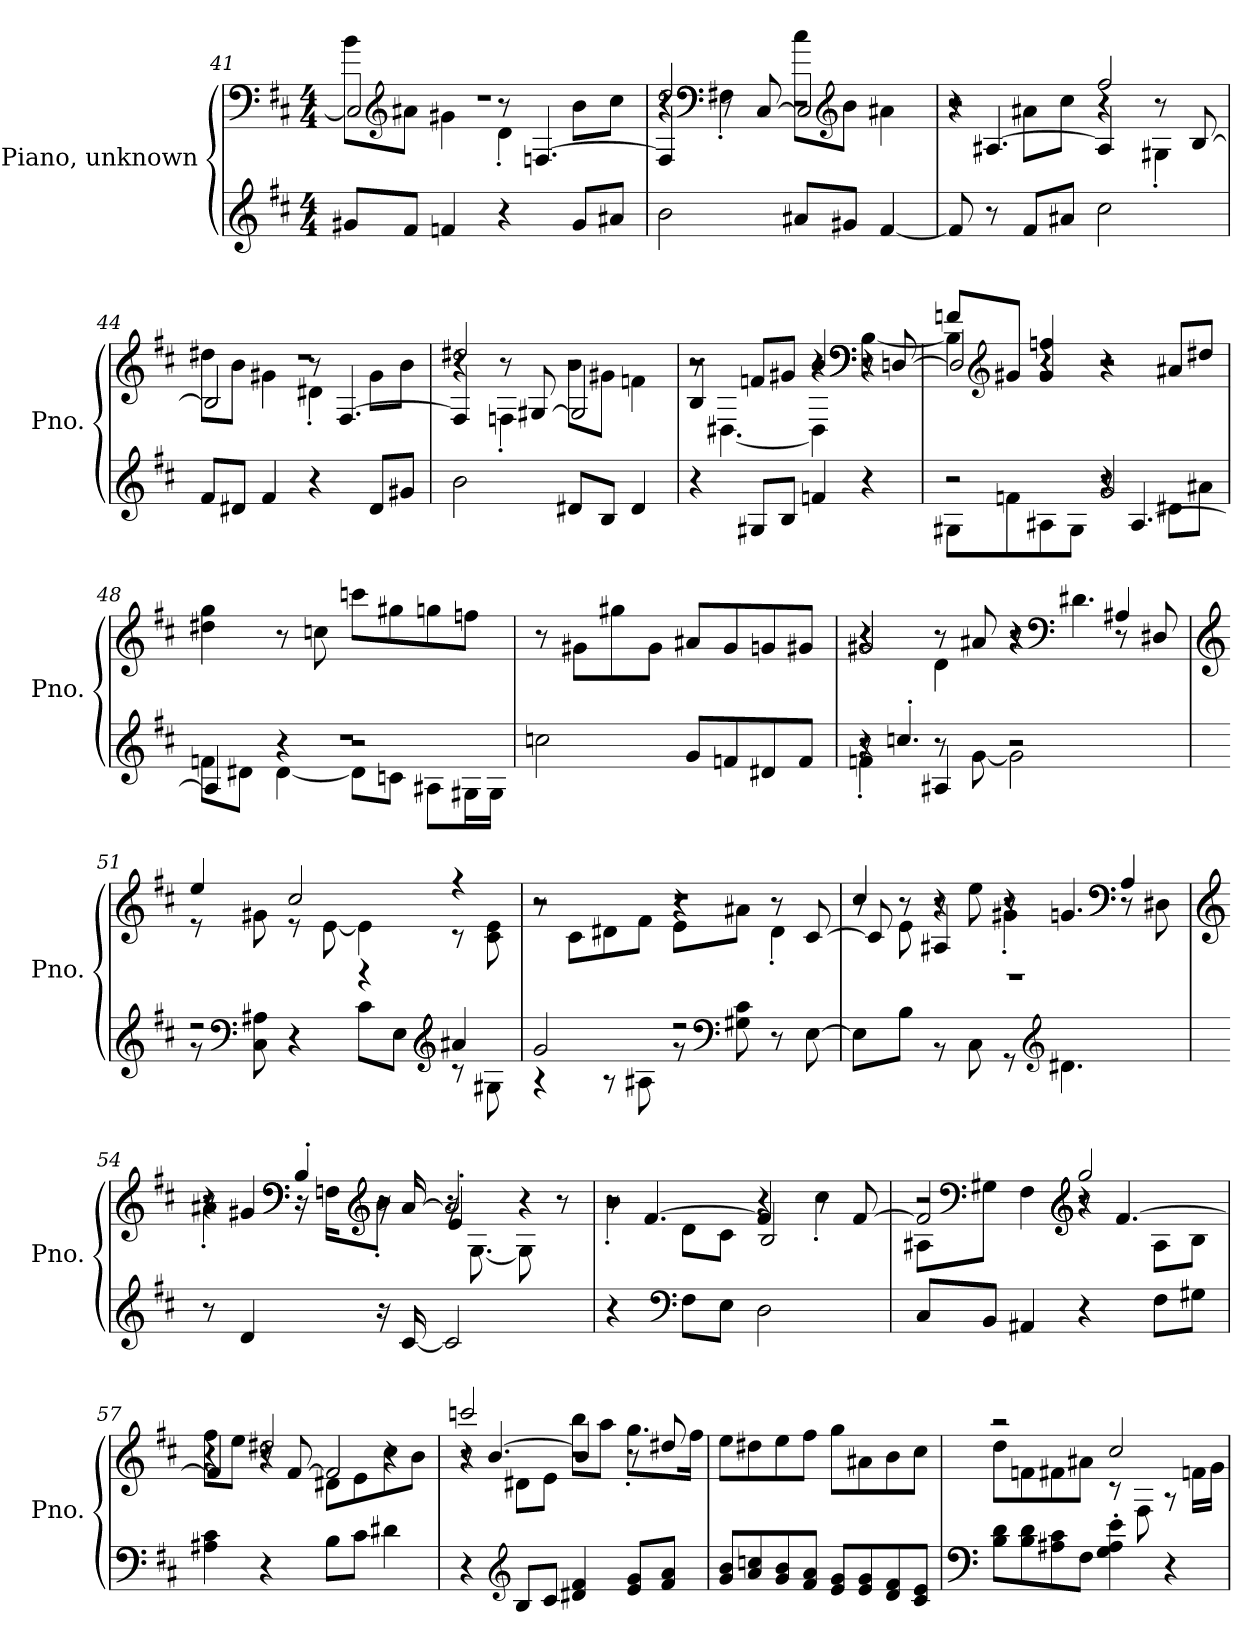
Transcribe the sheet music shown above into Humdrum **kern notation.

**kern	**kern
*part1	*part1
*staff2	*staff1
*I"Piano, unknown	*
*I'Pno.	*
*clefG2	*clefF4
*k[f#c#]	*k[f#c#]
*M4/4	*M4/4
=41	=41
*	*^
*	*	*^
8g#X/L	1r	8b\L	2C#/]
*	*clefG2	*	*
8f#/J	.	8a#X\J	.
4fn/	.	4g#X\	.
4r	.	4d'\	8r
.	.	.	[4.Fn/
8g#/L	.	8b\L	.
8a#X/J	.	8cc#\J	.
!!LO:LB:g=z	!!	!!
=42	=42	=42	=42
2b\	2dd/	4r	4F/]
*	*clefF4	*	*
.	.	4F#X'\	8r
.	.	.	[8C#/
8a#X/L	2r	8cc#\L	2C#/]
*	*clefG2	*	*
8g#X/J	.	8b\J	.
[4f#/	.	4a#X\	.
=43	=43	=43	=43
8f#/]	2r	4r	8r
8r	.	.	[4.A#X/
8f#/L	.	8a#X\L	.
8a#X/J	.	8cc#\J	.
2cc#\	2ff#/	4r	4A#/]
.	.	4G#X'\	8r
.	.	.	[8B/
=44	=44	=44	=44
8f#/L	1r	8dd#X\L	2B/]
8d#X/J	.	8b\J	.
4f#/	.	4g#X\	.
4r	.	4d#X'\	8r
.	.	.	[4.F#/
8d#/L	.	8g#\L	.
8g#X/J	.	8b\J	.
!!LO:LB:g=z	!!	!!
=45	=45	=45	=45
2b\	2dd#X/	4r	4F#/]
.	.	4Fn'\	8r
.	.	.	[8G#X/
8d#X/L	2r	8b\L	2G#/]
8B/J	.	8g#X\J	.
4d#/	.	4fn\	.
=46	=46	=46	=46
4r	4B'/	8r	2r
.	.	[4.D#X\	.
8G#X/L	8fn/L	.	.
8B/J	8g#X/J	.	.
4fn/	4b/	4D#\]	4r
*	*clefF4	*	*
4r	4r	[4B\	8r
.	.	.	[8Dn/
=47	=47	=47	=47
*^	*	*	*
*	*^	*	*	*
2r	8G#X\L	2r	8fn/L	4B\]	2D/]
*	*	*	*clefG2	*	*
.	8fn\	.	8g#X/J	.	.
.	8A#X\	.	4g#/ 4ffn/	4r	.
.	8G#\J	.	.	.	.
2g/	4r	8r	4r	2r	2r
.	.	[4.A#/	.	.	.
.	8d#X\L	.	8a#X/L	.	.
.	8a#X\J	.	8dd#X/J	.	.
*	*	*	*v	*v	*v
!!LO:LB:g=z
=48	=48	=48	=48
1r	8fn\L	4A#/]	4dd#X\ 4gg\
.	8d#X\J	.	.
.	[4d#\	4r	8r
.	.	.	8ccn\
.	8d#\L]	2r	8cccn\L
.	8cn\J	.	8gg#X\
.	8A#X\L	.	8ggn\
.	16G#X\L	.	8ffn\J
.	16G#\JJ	.	.
*v	*v	*v	*
=49	=49
2ccn\	8r
.	8g#X\L
.	8gg#X\
.	8g#\J
8g/L	8a#X/L
8fn/	8g#/
8d#X/	8gn/
8f/J	8g#X/J
!!LO:LB:g=z
=50	=50
*^	*^
*	*^	*	*^
8r	4fn'\	4r	2g#X/	4r	4r
4.ccn'/	.	.	.	.	.
.	8r	4A#X/	.	4d\	8r
.	[8g\	.	.	.	8a#X/
2r	2g\]	2r	4r	8r	4r
*	*	*	*clefF4	*	*
.	.	.	.	4.d#X\	.
.	.	.	4A#X/	.	8r
.	.	.	.	.	8D#X/
*v	*v	*v	*	*	*
*	*v	*v	*v
=51	=51
*	*clefG2
*^	*^
2r	8r	4ee/	8r
*clefF4	*	*	*
.	8C#\ 8A#X\	.	8g#X\
.	4r	2cc#/	8r
.	.	.	[8e\
4r	8c#\L	.	4e\]
.	8E\J	.	.
*clefG2	*	*	*
4a#X/	8r	4r	8r
.	8G#X\	.	8c#\ 8e\
!!LO:PB:g=z
=52	=52	=52	=52
*	*	*	*^
2g/	4r	1r	8r	2r
.	.	.	8c#\L	.
.	8r	.	8d#X\	.
.	8A#X\	.	8f#\J	.
2r	8r	.	8e\L	4r
*clefF4	*	*	*	*
.	8G#X\ 8c#\	.	8a#X\J	.
.	8r	.	4d#'\	8r
.	[8E\	.	.	[8c#/
=53	=53	=53	=53	=53
1r	8E\L]	4cc#/	8r	8c#/]
.	8B\J	.	8e\	8r
.	8r	4r	8r	4A#X/
.	8C#\	.	8ee\	.
.	8r	8r	4g#X'\	4r
*clefG2	*	*	*	*
.	4.d#X\	4.gn/	.	.
*	*	*clefF4	*	*
.	.	.	8r	4A#/
.	.	.	8D#X\	.
*v	*v	*	*	*
!!LO:LB:g=z	!!	!!
=54	=54	=54	=54
*	*clefG2	*	*
8r	8r	4a#X'\	4r
4d/	4g#X/	.	.
*	*clefF4	*	*
.	.	16r	4B'/
.	.	16Fn\KL	.
*	*clefG2	*	*
16r	16r	8b'\J	.
[16c#/	[16a#/	.	.
2c#/]	2a#/]	16r	4e'/
.	.	[8.G\	.
.	.	8G\]	4r
.	.	8r	.
=55	=55	=55	=55
4r	8r	4b'\	2r
.	[4.f#/	.	.
*clefF4	*	*	*
8F#\L	.	8d\L	.
8E\J	.	8c#\J	.
2D\	4f#/]	4r	2B/
.	8r	4cc#'\	.
.	[8f#/	.	.
=56	=56	=56	=56
8C#/L	2f#/]	8A#X\L	2r
*	*clefF4	*	*
8BB/J	.	8G#X\J	.
4AA#X/	.	4F#\	.
*	*clefG2	*	*
4r	2gg/	4r	8r
.	.	.	[4.f#/
8F#\L	.	8A#\L	.
8G#X\J	.	8B\J	.
!!LO:LB:g=z	!!	!!
=57	=57	=57	=57
4A#X\ 4c#\	4r	8ff#\L	4f#/]
.	.	8ee\J	.
4r	2dd#X/	4r	8r
.	.	.	[8f#/
8B\L	.	8d#X\L	2f#/]
8c#\J	.	8e\	.
4d#X\	4r	8cc#\	.
.	.	8b\J	.
=58	=58	=58	=58
4r	2cccn/	4r	8r
.	.	.	[4.b/
*clefG2	*	*	*
8B/L	.	8d#X\L	.
8c#/J	.	8e\J	.
4d#X/ 4f#/	2r	8bb\L	4b/]
.	.	8aa\J	.
8e/ 8g/L	.	8.gg'\L	8r
8f#/ 8a/J	.	.	8dd#X/
.	.	16ff#\Jk	.
*	*v	*v	*v
=59	=59
8g/ 8b/L	8ee\L
8a/ 8ccn/	8dd#X\
8g/ 8b/	8ee\
8f#/ 8a/J	8ff#\J
8e/ 8g/L	8gg\L
8e/ 8g/	8a#X\
8d/ 8f#/	8b\
8c#/ 8e/J	8cc#\J
!!LO:LB:g=z
=60	=60
*clefF4	*
*	*^
8B\ 8d\L	2r	8dd\L
8B\ 8d\	.	8fn\
8A#X\ 8c#\	.	8f#X\
8F#\J	.	8a#X\J
4G\' 4A#\' 4e\'	2cc#/	8r
.	.	8F#\
4r	.	8r
.	.	16fn\LL
.	.	16g\JJ
*	*v	*v
=	=
*-	*-
